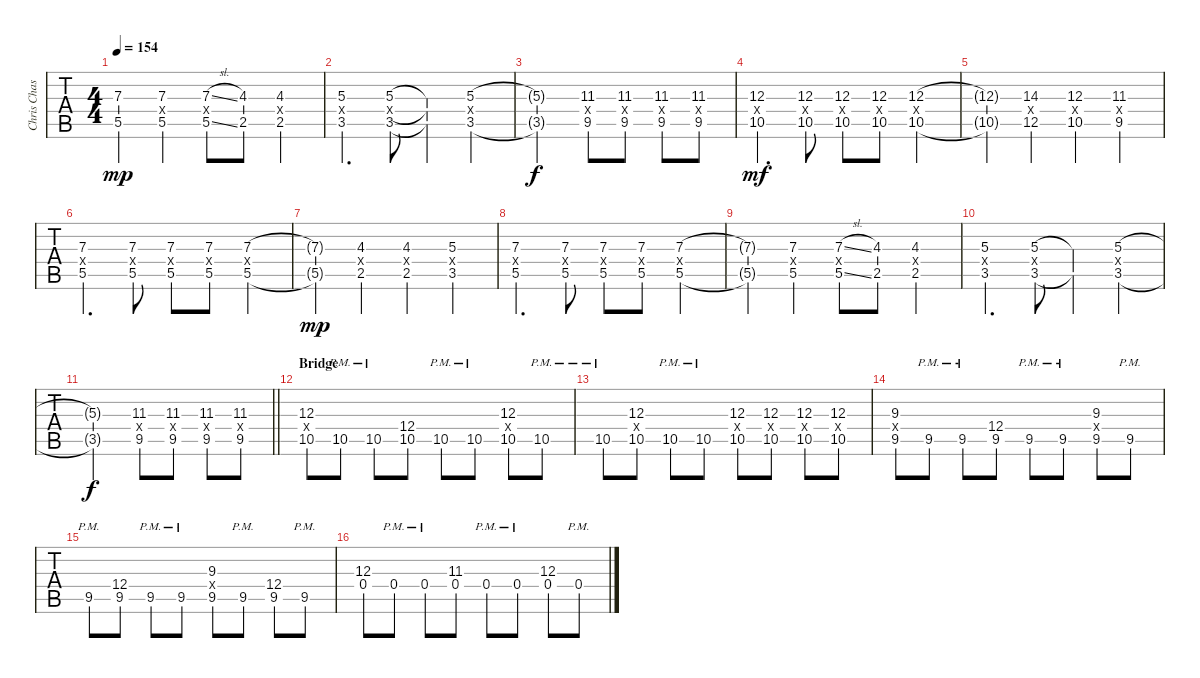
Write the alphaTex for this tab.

\track ("Chris Chasse - Guitar Two" "Chris Chas") {instrument distortionguitar}
\staff {tabs}
\tuning (Eb4 Bb3 Gb3 Db3 Ab2 Eb2) {hide}
\ts (4 4)
\tempo 154
\clef g2
\ks c
(7.3{t} 5.5{t}).4{dy mp} (7.3 5.4{x} 5.5).4 (7.3{sl} 5.4{x} 5.5{sl}).8 (4.3 2.5).8 (4.3 2.4{x} 2.5).4 |
(5.3 5.4{x} 3.5).4{d} (5.3 5.4{x} 3.5).8 (5.3{t} 5.4{t} 3.5{t}).4 (5.3 5.4{x} 3.5).4 |
(5.3{t} 3.5{t}).2{dy f} (11.3 9.4{x} 9.5).8 (11.3 9.4{x} 9.5).8 (11.3 9.4{x} 9.5).8 (11.3 9.4{x} 9.5).8 |
(12.3 10.4{x} 10.5).4{d dy mf} (12.3 10.4{x} 10.5).8 (12.3 10.4{x} 10.5).8 (12.3 10.4{x} 10.5).8 (12.3 10.4{x} 10.5).4 |
(12.3{t} 10.5{t}).4 (14.3 10.4{x} 12.5).4 (12.3 9.4{x} 10.5).4 (11.3 9.4{x} 9.5).4 |
(7.3 2.4{x} 5.5).4{d} (7.3 2.4{x} 5.5).8 (7.3 5.4{x} 5.5).8 (7.3 5.4{x} 5.5).8 (7.3 5.4{x} 5.5).4 |
(7.3{t} 5.5{t}).4{dy mp} (4.3 9.4{x} 2.5).4 (4.3 2.4{x} 2.5).4 (5.3 2.4{x} 3.5).4 |
(7.3 5.4{x} 5.5).4{d} (7.3 5.4{x} 5.5).8 (7.3 5.4{x} 5.5).8 (7.3 5.4{x} 5.5).8 (7.3 5.4{x} 5.5).4 |
(7.3{t} 5.5{t}).4 (7.3 5.4{x} 5.5).4 (7.3{sl} 5.4{x} 5.5{sl}).8 (4.3 2.5).8 (4.3 2.4{x} 2.5).4 |
(5.3 7.4{x} 3.5).4{d} (5.3 9.4{x} 3.5).8 (5.3{t} 3.5{t}).4 (5.3 10.4{x} 3.5).4 |
\barLineRight lightlight
(5.3{t} 3.5{t}).2{dy f} (11.3 9.4{x} 9.5).8 (11.3 9.4{x} 9.5).8 (11.3 9.4{x} 9.5).8 (11.3 9.4{x} 9.5).8 |
\section ("" "Bridge")
(12.3 10.4{x} 10.5).8 10.5{pm}.8 10.5{pm}.8 (12.4 10.5).8 10.5{pm}.8 10.5{pm}.8 (12.3 10.4{x} 10.5).8 10.5{pm}.8 |
10.5{pm}.8 (12.3 10.4{x} 10.5).8 10.5{pm}.8 10.5{pm}.8 (12.3 10.4{x} 10.5).8 (12.3 10.4{x} 10.5).8 (12.3 10.4{x} 10.5).8 (12.3 10.4{x} 10.5).8 |
(9.3 9.4{x} 9.5).8 9.5{pm}.8 9.5{pm}.8 (12.4 9.5).8 9.5{pm}.8 9.5{pm}.8 (9.3 9.4{x} 9.5).8 9.5{pm}.8 |
9.5{pm}.8 (12.4 9.5).8 9.5{pm}.8 9.5{pm}.8 (9.3 9.4{x} 9.5).8 9.5{pm}.8 (12.4 9.5).8 9.5{pm}.8 |
(12.3 0.4).8 0.4{pm}.8 0.4{pm}.8 (11.3 0.4).8 0.4{pm}.8 0.4{pm}.8 (12.3 0.4).8 0.4{pm}.8
